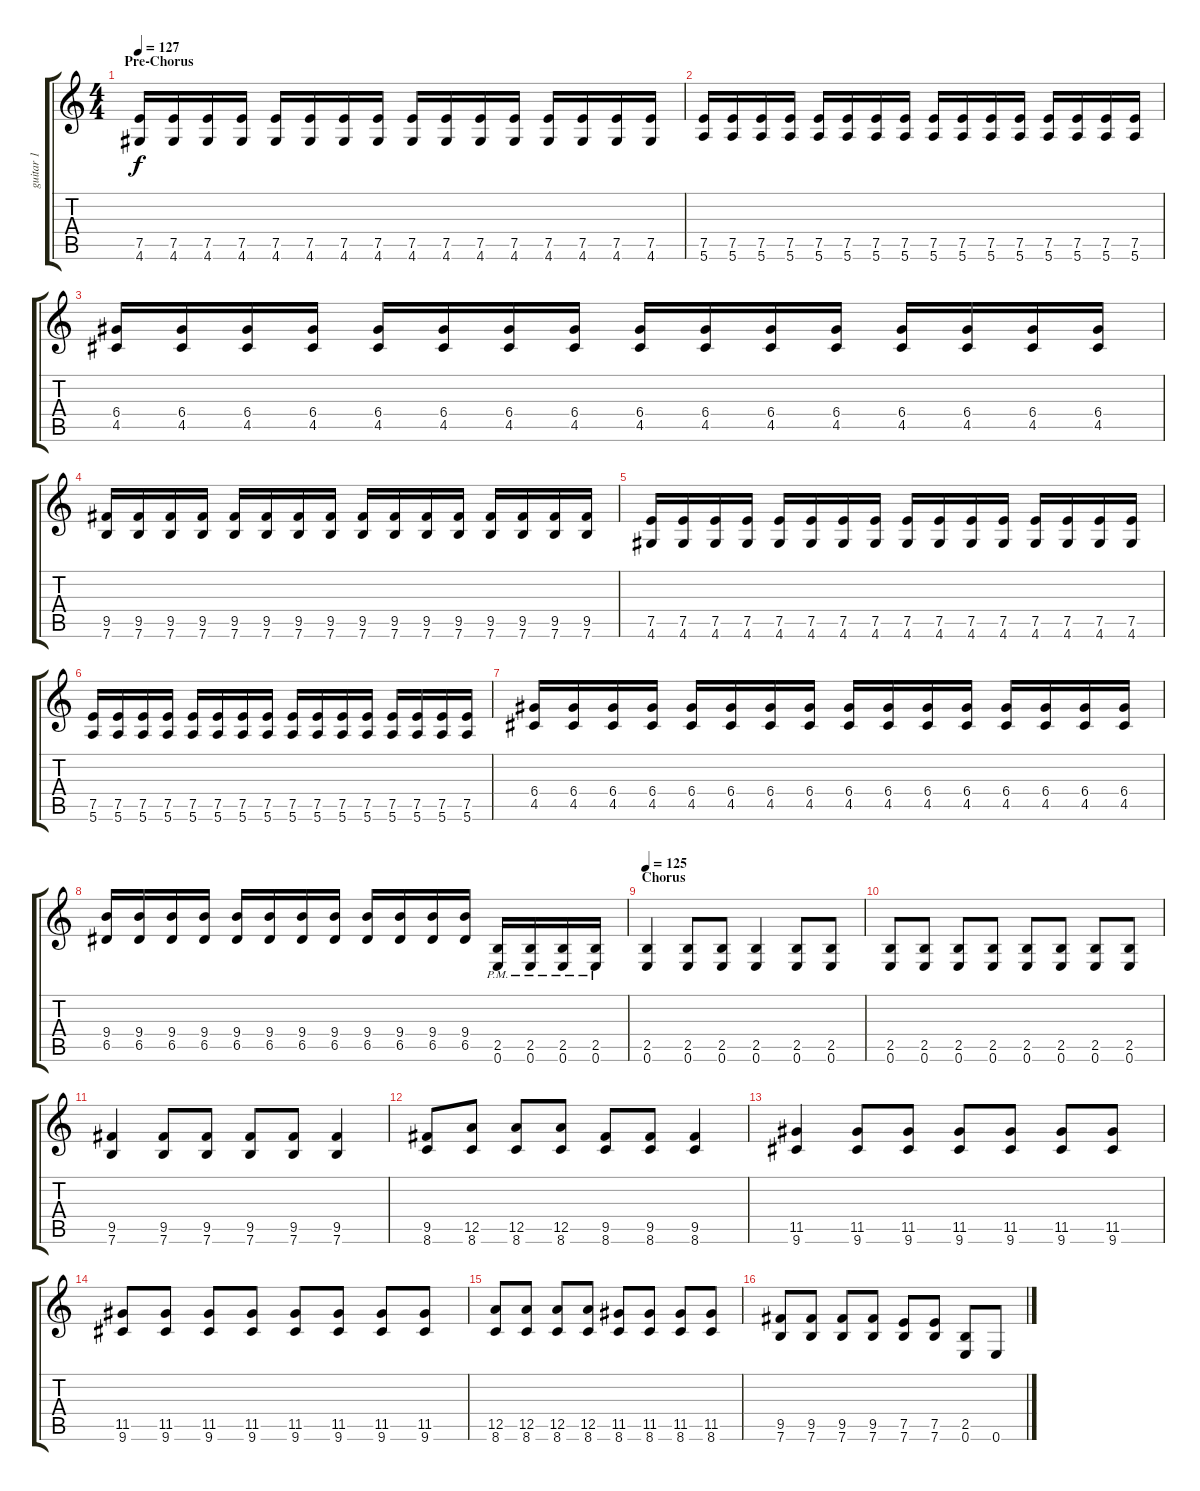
\track (" guitar 1 (Ray Toro)" " guitar 1 ") {instrument distortionguitar}
\staff {score tabs}
\tuning (E4 B3 G3 D3 A2 E2) {hide}
\ts (4 4)
\section ("" " Pre-Chorus")
\tempo 127
\clef g2
\ks c
(7.5 4.6).16{dy f volume 11 instrument distortionguitar} (7.5 4.6).16 (7.5 4.6).16 (7.5 4.6).16 (7.5 4.6).16 (7.5 4.6).16 (7.5 4.6).16 (7.5 4.6).16 (7.5 4.6).16 (7.5 4.6).16 (7.5 4.6).16 (7.5 4.6).16 (7.5 4.6).16 (7.5 4.6).16 (7.5 4.6).16 (7.5 4.6).16 |
(7.5 5.6).16 (7.5 5.6).16 (7.5 5.6).16 (7.5 5.6).16 (7.5 5.6).16 (7.5 5.6).16 (7.5 5.6).16 (7.5 5.6).16 (7.5 5.6).16 (7.5 5.6).16 (7.5 5.6).16 (7.5 5.6).16 (7.5 5.6).16 (7.5 5.6).16 (7.5 5.6).16 (7.5 5.6).16 |
(6.4 4.5).16 (6.4 4.5).16 (6.4 4.5).16 (6.4 4.5).16 (6.4 4.5).16 (6.4 4.5).16 (6.4 4.5).16 (6.4 4.5).16 (6.4 4.5).16 (6.4 4.5).16 (6.4 4.5).16 (6.4 4.5).16 (6.4 4.5).16 (6.4 4.5).16 (6.4 4.5).16 (6.4 4.5).16 |
(9.5 7.6).16 (9.5 7.6).16 (9.5 7.6).16 (9.5 7.6).16 (9.5 7.6).16 (9.5 7.6).16 (9.5 7.6).16 (9.5 7.6).16 (9.5 7.6).16 (9.5 7.6).16 (9.5 7.6).16 (9.5 7.6).16 (9.5 7.6).16 (9.5 7.6).16 (9.5 7.6).16 (9.5 7.6).16 |
(7.5 4.6).16{volume 12 instrument distortionguitar} (7.5 4.6).16 (7.5 4.6).16 (7.5 4.6).16 (7.5 4.6).16 (7.5 4.6).16 (7.5 4.6).16 (7.5 4.6).16 (7.5 4.6).16 (7.5 4.6).16 (7.5 4.6).16 (7.5 4.6).16 (7.5 4.6).16 (7.5 4.6).16 (7.5 4.6).16 (7.5 4.6).16 |
(7.5 5.6).16 (7.5 5.6).16 (7.5 5.6).16 (7.5 5.6).16 (7.5 5.6).16 (7.5 5.6).16 (7.5 5.6).16 (7.5 5.6).16 (7.5 5.6).16 (7.5 5.6).16 (7.5 5.6).16 (7.5 5.6).16 (7.5 5.6).16 (7.5 5.6).16 (7.5 5.6).16 (7.5 5.6).16 |
(6.4 4.5).16 (6.4 4.5).16 (6.4 4.5).16 (6.4 4.5).16 (6.4 4.5).16 (6.4 4.5).16 (6.4 4.5).16 (6.4 4.5).16 (6.4 4.5).16 (6.4 4.5).16 (6.4 4.5).16 (6.4 4.5).16 (6.4 4.5).16 (6.4 4.5).16 (6.4 4.5).16 (6.4 4.5).16 |
(9.4 6.5).16 (9.4 6.5).16 (9.4 6.5).16 (9.4 6.5).16 (9.4 6.5).16 (9.4 6.5).16 (9.4 6.5).16 (9.4 6.5).16 (9.4 6.5).16 (9.4 6.5).16 (9.4 6.5).16 (9.4 6.5).16 (2.5 0.6{pm}).16{volume 16 instrument distortionguitar} (2.5 0.6{pm}).16 (2.5 0.6{pm}).16 (2.5 0.6{pm}).16 |
\section ("" "Chorus")
\tempo 125
(2.5 0.6).4{volume 11} (2.5 0.6).8 (2.5 0.6).8 (2.5 0.6).4 (2.5 0.6).8 (2.5 0.6).8 |
(2.5 0.6).8 (2.5 0.6).8 (2.5 0.6).8 (2.5 0.6).8 (2.5 0.6).8 (2.5 0.6).8 (2.5 0.6).8 (2.5 0.6).8 |
(9.5 7.6).4 (9.5 7.6).8 (9.5 7.6).8 (9.5 7.6).8 (9.5 7.6).8 (9.5 7.6).4 |
(9.5 8.6).8 (12.5 8.6).8 (12.5 8.6).8 (12.5 8.6).8 (9.5 8.6).8 (9.5 8.6).8 (9.5 8.6).4 |
(11.5 9.6).4 (11.5 9.6).8 (11.5 9.6).8 (11.5 9.6).8 (11.5 9.6).8 (11.5 9.6).8 (11.5 9.6).8 |
(11.5 9.6).8 (11.5 9.6).8 (11.5 9.6).8 (11.5 9.6).8 (11.5 9.6).8 (11.5 9.6).8 (11.5 9.6).8 (11.5 9.6).8 |
(12.5 8.6).8 (12.5 8.6).8 (12.5 8.6).8 (12.5 8.6).8 (11.5 8.6).8 (11.5 8.6).8 (11.5 8.6).8 (11.5 8.6).8 |
(9.5 7.6).8 (9.5 7.6).8 (9.5 7.6).8 (9.5 7.6).8 (7.5 7.6).8 (7.5 7.6).8 (2.5 0.6).8 0.6.8
